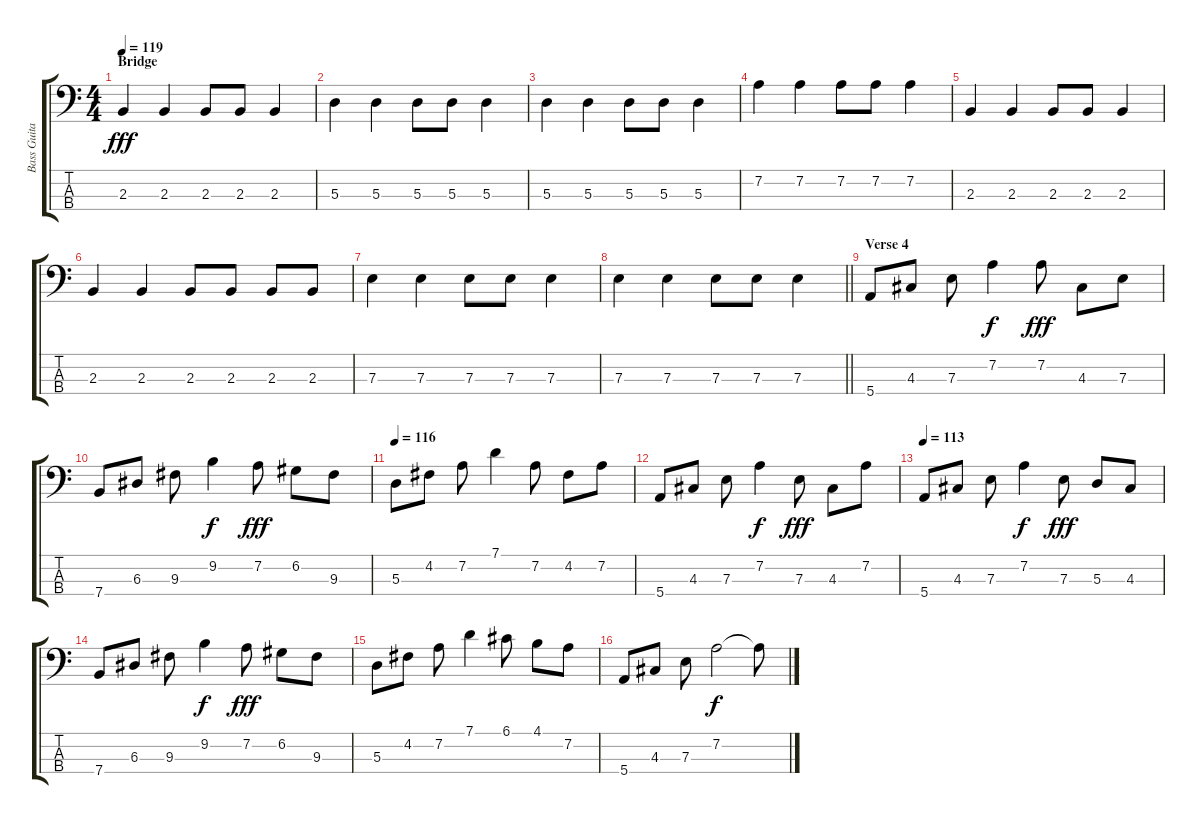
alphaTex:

\track ("Bass Guitar (Paul McCartney)" "Bass Guita") {instrument electricbassfinger}
\staff {score tabs}
\tuning (G2 D2 A1 E1) {hide}
\ts (4 4)
\section ("" "Bridge")
\tempo 119
\clef f4
\ks c
2.3.4{dy fff} 2.3.4 2.3.8 2.3.8 2.3.4 |
5.3.4 5.3.4 5.3.8 5.3.8 5.3.4 |
5.3.4 5.3.4 5.3.8 5.3.8 5.3.4 |
7.2.4 7.2.4 7.2.8 7.2.8 7.2.4 |
2.3.4 2.3.4 2.3.8 2.3.8 2.3.4 |
2.3.4 2.3.4 2.3.8 2.3.8 2.3.8 2.3.8 |
7.3.4 7.3.4 7.3.8 7.3.8 7.3.4 |
\barLineRight lightlight
7.3.4 7.3.4 7.3.8 7.3.8 7.3.4 |
\section ("" "Verse 4")
5.4.8 4.3.8 7.3.8 7.2.4{dy f} 7.2.8{dy fff} 4.3.8 7.3.8 |
7.4.8 6.3.8 9.3.8 9.2.4{dy f} 7.2.8{dy fff} 6.2.8 9.3.8 |
\tempo 116
5.3.8 4.2.8 7.2.8 7.1.4 7.2.8 4.2.8 7.2.8 |
5.4.8 4.3.8 7.3.8 7.2.4{dy f} 7.3.8{dy fff} 4.3.8 7.2.8 |
\tempo 113
5.4.8 4.3.8 7.3.8 7.2.4{dy f} 7.3.8{dy fff} 5.3.8 4.3.8 |
7.4.8 6.3.8 9.3.8 9.2.4{dy f} 7.2.8{dy fff} 6.2.8 9.3.8 |
5.3.8 4.2.8 7.2.8 7.1.4 6.1.8 4.1.8 7.2.8 |
5.4.8 4.3.8 7.3.8 7.2.2{dy f} 7.2{t}.8
